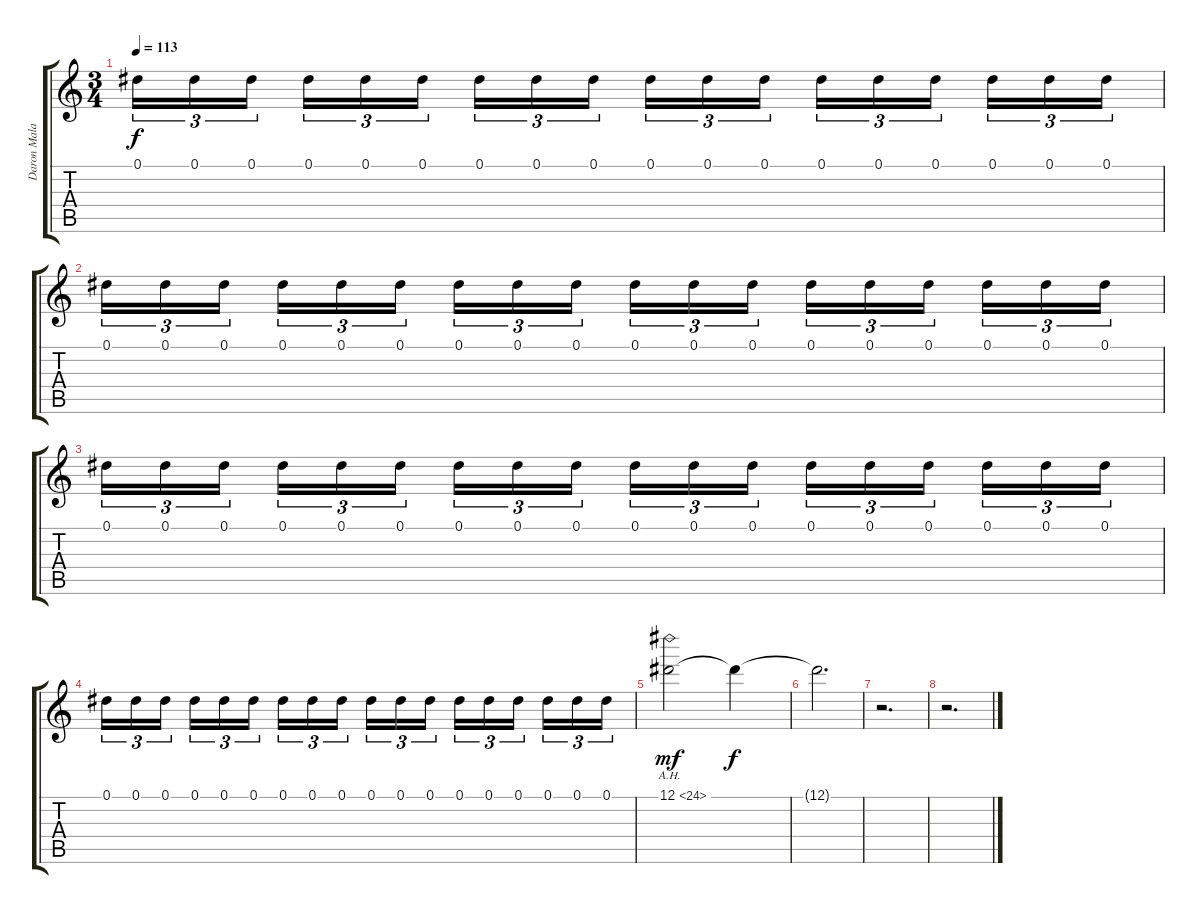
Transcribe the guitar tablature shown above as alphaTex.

\track ("Daron Malakian III" "Daron Mala") {instrument electricguitarclean}
\staff {score tabs}
\tuning (Eb4 Bb3 Gb3 Db3 Ab2 Eb2) {hide}
\ts (3 4)
\tempo 113
\clef g2
\ks c
0.1.16{tu (3 2) dy f} 0.1.16{tu (3 2)} 0.1.16{tu (3 2) beam splitsecondary} 0.1.16{tu (3 2)} 0.1.16{tu (3 2)} 0.1.16{tu (3 2)} 0.1.16{tu (3 2)} 0.1.16{tu (3 2)} 0.1.16{tu (3 2) beam splitsecondary} 0.1.16{tu (3 2)} 0.1.16{tu (3 2)} 0.1.16{tu (3 2)} 0.1.16{tu (3 2)} 0.1.16{tu (3 2)} 0.1.16{tu (3 2) beam splitsecondary} 0.1.16{tu (3 2)} 0.1.16{tu (3 2)} 0.1.16{tu (3 2)} |
0.1.16{tu (3 2)} 0.1.16{tu (3 2)} 0.1.16{tu (3 2) beam splitsecondary} 0.1.16{tu (3 2)} 0.1.16{tu (3 2)} 0.1.16{tu (3 2)} 0.1.16{tu (3 2)} 0.1.16{tu (3 2)} 0.1.16{tu (3 2) beam splitsecondary} 0.1.16{tu (3 2)} 0.1.16{tu (3 2)} 0.1.16{tu (3 2)} 0.1.16{tu (3 2)} 0.1.16{tu (3 2)} 0.1.16{tu (3 2) beam splitsecondary} 0.1.16{tu (3 2)} 0.1.16{tu (3 2)} 0.1.16{tu (3 2)} |
0.1.16{tu (3 2)} 0.1.16{tu (3 2)} 0.1.16{tu (3 2) beam splitsecondary} 0.1.16{tu (3 2)} 0.1.16{tu (3 2)} 0.1.16{tu (3 2)} 0.1.16{tu (3 2)} 0.1.16{tu (3 2)} 0.1.16{tu (3 2) beam splitsecondary} 0.1.16{tu (3 2)} 0.1.16{tu (3 2)} 0.1.16{tu (3 2)} 0.1.16{tu (3 2)} 0.1.16{tu (3 2)} 0.1.16{tu (3 2) beam splitsecondary} 0.1.16{tu (3 2)} 0.1.16{tu (3 2)} 0.1.16{tu (3 2)} |
0.1.16{tu (3 2)} 0.1.16{tu (3 2)} 0.1.16{tu (3 2) beam splitsecondary} 0.1.16{tu (3 2)} 0.1.16{tu (3 2)} 0.1.16{tu (3 2)} 0.1.16{tu (3 2)} 0.1.16{tu (3 2)} 0.1.16{tu (3 2) beam splitsecondary} 0.1.16{tu (3 2)} 0.1.16{tu (3 2)} 0.1.16{tu (3 2)} 0.1.16{tu (3 2)} 0.1.16{tu (3 2)} 0.1.16{tu (3 2) beam splitsecondary} 0.1.16{tu (3 2)} 0.1.16{tu (3 2)} 0.1.16{tu (3 2)} |
12.1{ah 12}.2{dy mf} 12.1{t}.4{dy f volume 9} |
12.1{t}.2{d volume 7} |
r.2{d} |
r.2{d}
